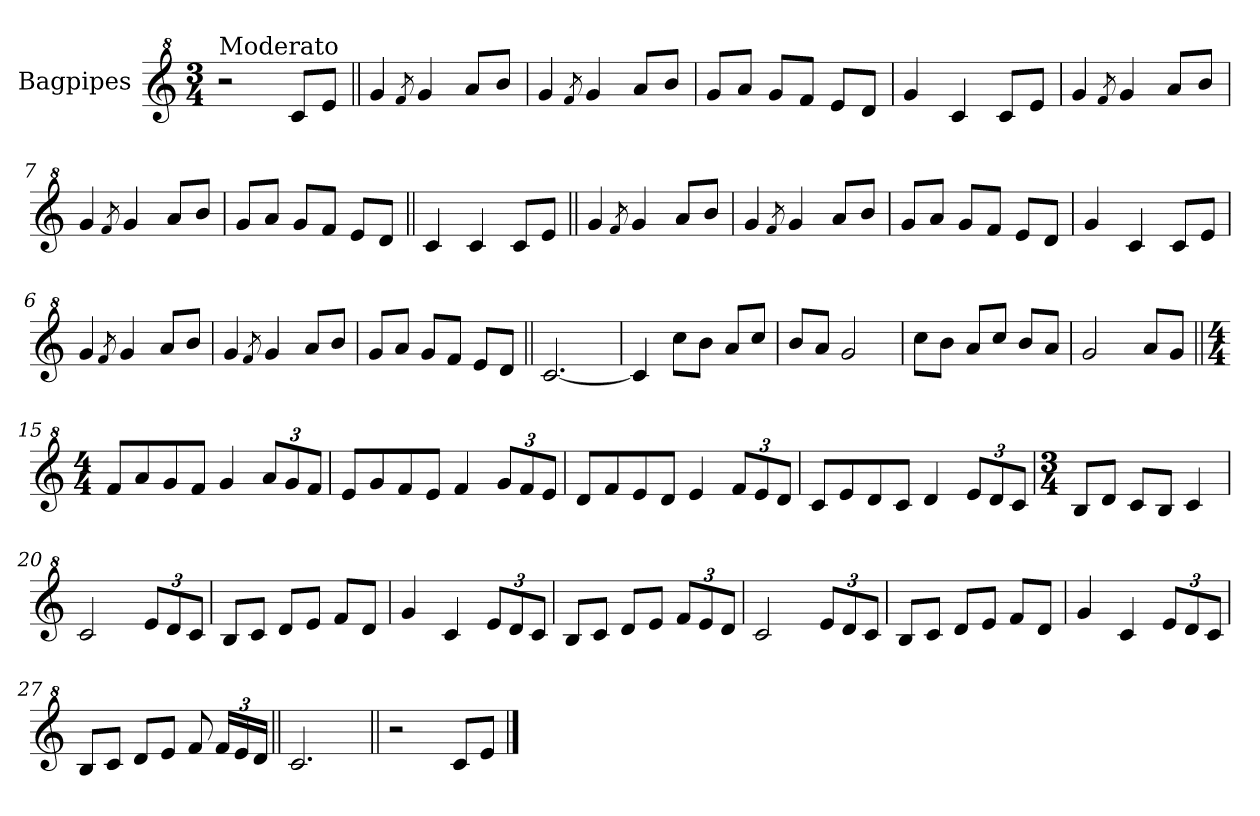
**kern
*part1
*staff1
*I"Bagpipes
*I'Bag
*clefG^2
*ITrd1c2
*k[b-e-]
*B-:
*M3/4
=1
!LO:TX:a:t=Moderato
2r
8b-/L
8dd/J
=2||
4ff/
8qee-/
4ff/
8gg/L
8aa/J
=3
4ff/
8qee-/
4ff/
8gg/L
8aa/J
=4
8ff/L
8gg/J
8ff/L
8ee-/J
8dd/L
8cc/J
=5
4ff/
4b-/
8b-/L
8dd/J
=6
4ff/
8qee-/
4ff/
8gg/L
8aa/J
=7
4ff/
8qee-/
4ff/
8gg/L
8aa/J
!!LO:LB:g=z
=8
8ff/L
8gg/J
8ff/L
8ee-/J
8dd/L
8cc/J
=9||
4b-/
4b-/
8b-/L
8dd/J
=2||
4ff/
8qee-/
4ff/
8gg/L
8aa/J
=3
4ff/
8qee-/
4ff/
8gg/L
8aa/J
=4
8ff/L
8gg/J
8ff/L
8ee-/J
8dd/L
8cc/J
=5
4ff/
4b-/
8b-/L
8dd/J
=6
4ff/
8qee-/
4ff/
8gg/L
8aa/J
=7
4ff/
8qee-/
4ff/
8gg/L
8aa/J
!!LO:LB:g=z
=8
8ff/L
8gg/J
8ff/L
8ee-/J
8dd/L
8cc/J
=10||
[2.b-/
=11
4b-/]
8bb-\L
8aa\J
8gg/L
8bb-/J
=12
8aa/L
8gg/J
2ff/
=13
8bb-\L
8aa\J
8gg/L
8bb-/J
8aa/L
8gg/J
=14
2ff/
8gg/L
8ff/J
=15||
*M4/4
8ee-/L
8gg/
8ff/
8ee-/J
4ff/
*Xbrackettup
12gg/L
12ff/
12ee-/J
!!LO:LB:g=z
=16
8dd/L
8ff/
8ee-/
8dd/J
4ee-/
12ff/L
12ee-/
12dd/J
=17
8cc/L
8ee-/
8dd/
8cc/J
4dd/
12ee-/L
12dd/
12cc/J
=18
8b-/L
8dd/
8cc/
8b-/J
4cc/
12dd/L
12cc/
12b-/J
=19
*M3/4
8a/L
8cc/J
8b-/L
8a/J
4b-/
=20
2b-/
12dd/L
12cc/
12b-/J
=21
8a/L
8b-/J
8cc/L
8dd/J
8ee-/L
8cc/J
!!LO:LB:g=z
=22
4ff/
4b-/
12dd/L
12cc/
12b-/J
=23
8a/L
8b-/J
8cc/L
8dd/J
12ee-/L
12dd/
12cc/J
=24
2b-/
12dd/L
12cc/
12b-/J
=25
8a/L
8b-/J
8cc/L
8dd/J
8ee-/L
8cc/J
=26
4ff/
4b-/
12dd/L
12cc/
12b-/J
=27
8a/L
8b-/J
8cc/L
8dd/J
8ee-/
24ee-/LL
24dd/
24cc/JJ
=28||
2.b-/
!!LO:LB:g=z
=29||
2r
8b-/L
8dd/J
==
*-
